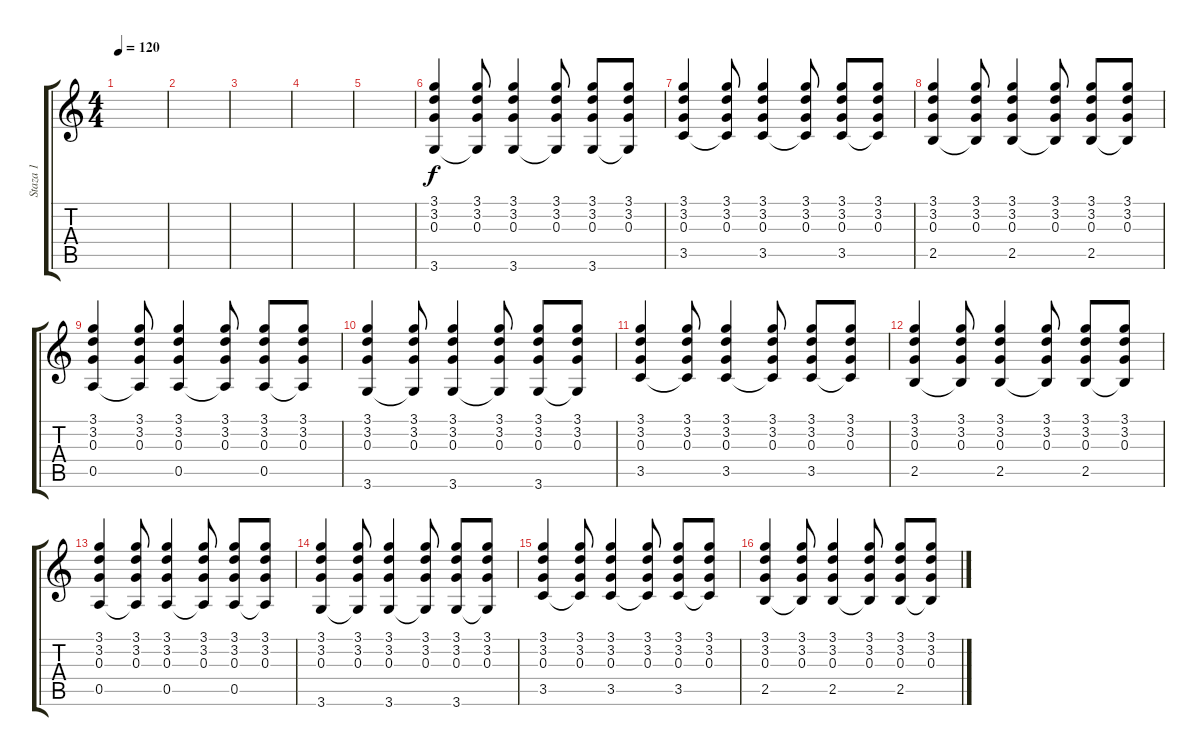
\track ("Staza 1" "Staza 1") {instrument acousticguitarsteel}
\staff {score tabs}
\tuning (E4 B3 G3 D3 A2 E2) {hide}
\ts (4 4)
\tempo 120
\clef g2
\ks c
|
|
|
|
|
(3.1 3.2 0.3 3.6).4 (3.1 3.2 0.3 3.6{t}).8 (3.1 3.2 0.3 3.6).4 (3.1 3.2 0.3 3.6{t}).8 (3.1 3.2 0.3 3.6).8 (3.1 3.2 0.3 3.6{t}).8 |
(3.1 3.2 0.3 3.5).4 (3.1 3.2 0.3 3.5{t}).8 (3.1 3.2 0.3 3.5).4 (3.1 3.2 0.3 3.5{t}).8 (3.1 3.2 0.3 3.5).8 (3.1 3.2 0.3 3.5{t}).8 |
(3.1 3.2 0.3 2.5).4 (3.1 3.2 0.3 2.5{t}).8 (3.1 3.2 0.3 2.5).4 (3.1 3.2 0.3 2.5{t}).8 (3.1 3.2 0.3 2.5).8 (3.1 3.2 0.3 2.5{t}).8 |
(3.1 3.2 0.3 0.5).4 (3.1 3.2 0.3 0.5{t}).8 (3.1 3.2 0.3 0.5).4 (3.1 3.2 0.3 0.5{t}).8 (3.1 3.2 0.3 0.5).8 (3.1 3.2 0.3 0.5{t}).8 |
(3.1 3.2 0.3 3.6).4 (3.1 3.2 0.3 3.6{t}).8 (3.1 3.2 0.3 3.6).4 (3.1 3.2 0.3 3.6{t}).8 (3.1 3.2 0.3 3.6).8 (3.1 3.2 0.3 3.6{t}).8 |
(3.1 3.2 0.3 3.5).4 (3.1 3.2 0.3 3.5{t}).8 (3.1 3.2 0.3 3.5).4 (3.1 3.2 0.3 3.5{t}).8 (3.1 3.2 0.3 3.5).8 (3.1 3.2 0.3 3.5{t}).8 |
(3.1 3.2 0.3 2.5).4 (3.1 3.2 0.3 2.5{t}).8 (3.1 3.2 0.3 2.5).4 (3.1 3.2 0.3 2.5{t}).8 (3.1 3.2 0.3 2.5).8 (3.1 3.2 0.3 2.5{t}).8 |
(3.1 3.2 0.3 0.5).4 (3.1 3.2 0.3 0.5{t}).8 (3.1 3.2 0.3 0.5).4 (3.1 3.2 0.3 0.5{t}).8 (3.1 3.2 0.3 0.5).8 (3.1 3.2 0.3 0.5{t}).8 |
(3.1 3.2 0.3 3.6).4 (3.1 3.2 0.3 3.6{t}).8 (3.1 3.2 0.3 3.6).4 (3.1 3.2 0.3 3.6{t}).8 (3.1 3.2 0.3 3.6).8 (3.1 3.2 0.3 3.6{t}).8 |
(3.1 3.2 0.3 3.5).4 (3.1 3.2 0.3 3.5{t}).8 (3.1 3.2 0.3 3.5).4 (3.1 3.2 0.3 3.5{t}).8 (3.1 3.2 0.3 3.5).8 (3.1 3.2 0.3 3.5{t}).8 |
(3.1 3.2 0.3 2.5).4 (3.1 3.2 0.3 2.5{t}).8 (3.1 3.2 0.3 2.5).4 (3.1 3.2 0.3 2.5{t}).8 (3.1 3.2 0.3 2.5).8 (3.1 3.2 0.3 2.5{t}).8
